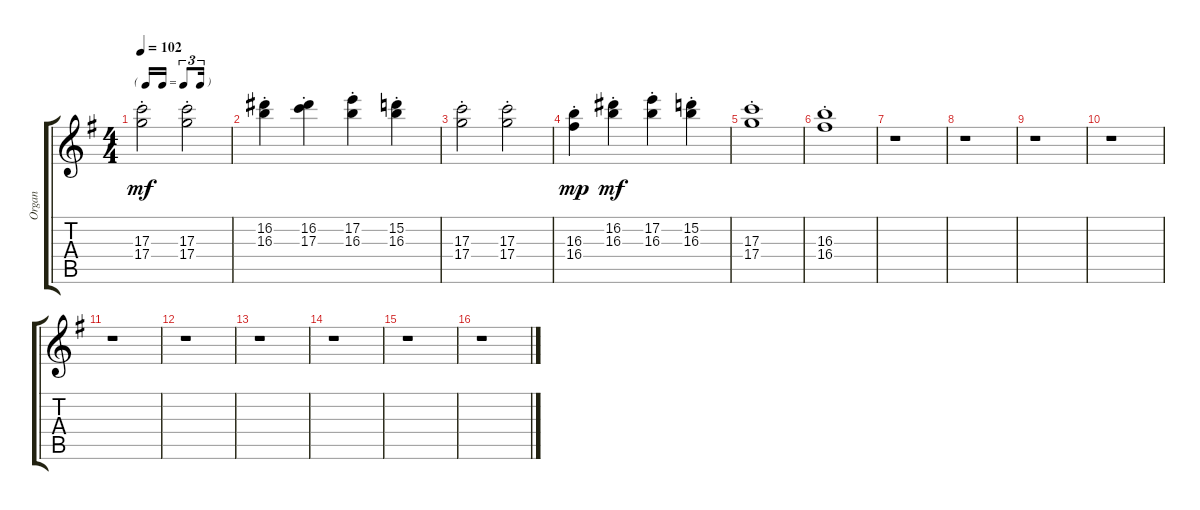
\track ("Organ" "Organ") {instrument electricguitarclean}
\staff {score tabs}
\tuning (E4 B3 G3 D3 A2 E2) {hide}
\ts (4 4)
\tf triplet16th
\tempo 102
\clef g2
\ks g
(17.3{st} 17.4{st}).2{dy mf} (17.3{st} 17.4{st}).2 |
(16.2{st} 16.3{st}).4 (16.2{st} 17.3{st}).4 (17.2{st} 16.3{st}).4 (15.2{st} 16.3{st}).4 |
(17.3{st} 17.4{st}).2 (17.3{st} 17.4{st}).2 |
(16.3{st} 16.4{st}).4{dy mp} (16.2{st} 16.3{st}).4{dy mf} (17.2{st} 16.3{st}).4 (15.2{st} 16.3{st}).4 |
(17.3{st} 17.4{st}).1 |
(16.3{st} 16.4{st}).1 |
r.1 |
r.1 |
r.1 |
r.1 |
r.1 |
r.1 |
r.1 |
r.1 |
r.1 |
r.1
